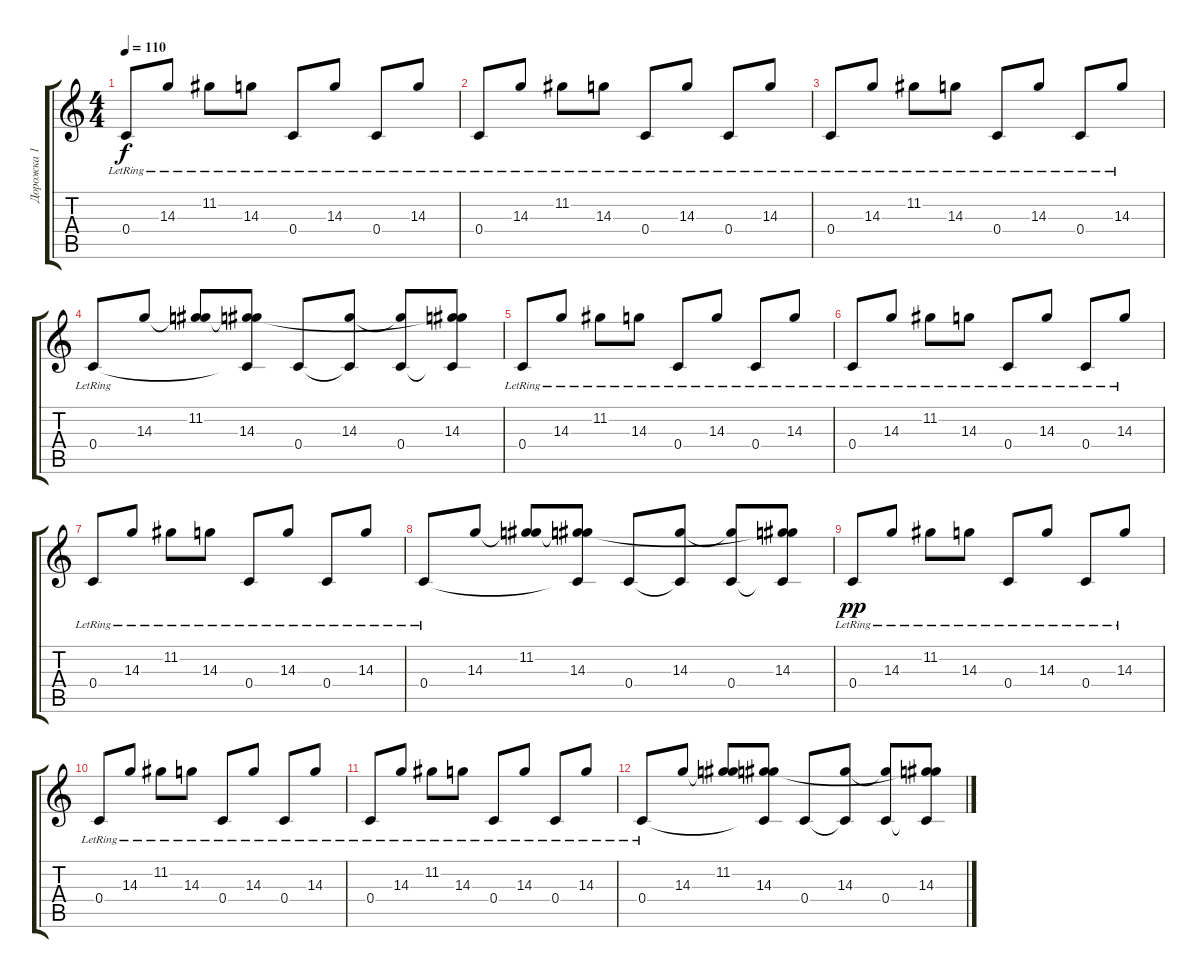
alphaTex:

\track ("Дорожка 1" "Дорожка 1") {instrument distortionguitar}
\staff {score tabs}
\tuning (D4 A3 F3 C3 G2 C2) {hide}
\ts (4 4)
\tempo 110
\clef g2
\ks c
0.4{lr}.8{dy f} 14.3{lr}.8 11.2{lr}.8 14.3{lr}.8 0.4{lr}.8 14.3{lr}.8 0.4{lr}.8 14.3{lr}.8 |
0.4{lr}.8 14.3{lr}.8 11.2{lr}.8 14.3{lr}.8 0.4{lr}.8 14.3{lr}.8 0.4{lr}.8 14.3{lr}.8 |
0.4{lr}.8 14.3{lr}.8 11.2{lr}.8 14.3{lr}.8 0.4{lr}.8 14.3{lr}.8 0.4{lr}.8 14.3{lr}.8 |
0.4{lr}.8 14.3.8 (11.2 14.3{t}).8 (11.2{t} 14.3 0.4{t}).8 0.4.8 (14.3 0.4{t}).8 (14.3{t} 0.4).8 (11.2{t} 14.3 0.4{t}).8 |
0.4{lr}.8 14.3{lr}.8 11.2{lr}.8 14.3{lr}.8 0.4{lr}.8 14.3{lr}.8 0.4{lr}.8 14.3{lr}.8 |
0.4{lr}.8 14.3{lr}.8 11.2{lr}.8 14.3{lr}.8 0.4{lr}.8 14.3{lr}.8 0.4{lr}.8 14.3{lr}.8 |
0.4{lr}.8 14.3{lr}.8 11.2{lr}.8 14.3{lr}.8 0.4{lr}.8 14.3{lr}.8 0.4{lr}.8 14.3{lr}.8 |
0.4{lr}.8 14.3.8 (11.2 14.3{t}).8 (11.2{t} 14.3 0.4{t}).8 0.4.8 (14.3 0.4{t}).8 (14.3{t} 0.4).8 (11.2{t} 14.3 0.4{t}).8 |
0.4{lr}.8{dy pp} 14.3{lr}.8 11.2{lr}.8 14.3{lr}.8 0.4{lr}.8 14.3{lr}.8 0.4{lr}.8 14.3{lr}.8 |
0.4{lr}.8 14.3{lr}.8 11.2{lr}.8 14.3{lr}.8 0.4{lr}.8 14.3{lr}.8 0.4{lr}.8 14.3{lr}.8 |
0.4{lr}.8 14.3{lr}.8 11.2{lr}.8 14.3{lr}.8 0.4{lr}.8 14.3{lr}.8 0.4{lr}.8 14.3{lr}.8 |
0.4{lr}.8 14.3.8 (11.2 14.3{t}).8 (11.2{t} 14.3 0.4{t}).8 0.4.8 (14.3 0.4{t}).8 (14.3{t} 0.4).8 (11.2{t} 14.3 0.4{t}).8
